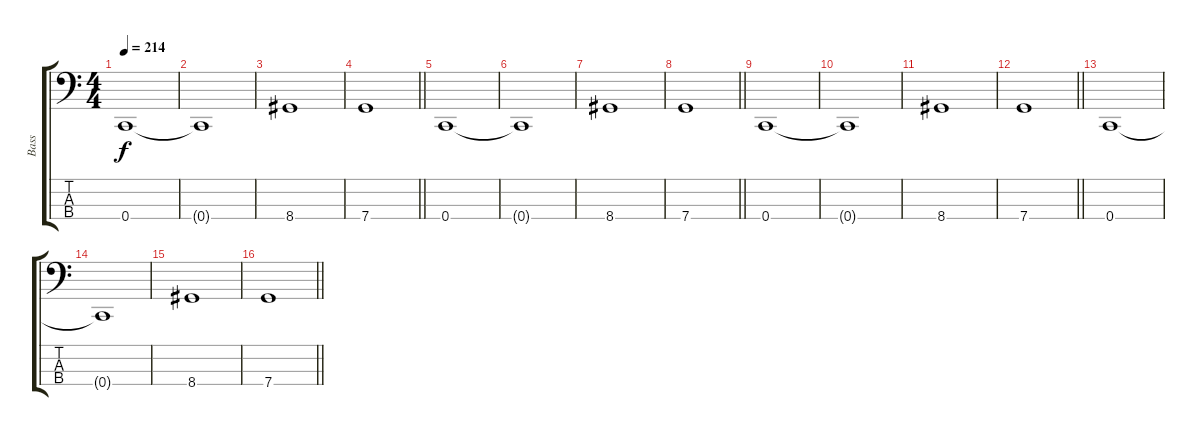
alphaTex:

\track ("Bass" "Bass") {instrument electricbassfinger}
\staff {score tabs}
\tuning (F2 C2 G1 C1) {hide}
\ts (4 4)
\section ("" "")
\tempo 214
\clef f4
\ks c
0.4.1{dy f} |
0.4{t}.1 |
8.4.1 |
\barLineRight lightlight
7.4.1 |
0.4.1 |
0.4{t}.1 |
8.4.1 |
\barLineRight lightlight
7.4.1 |
\section ("" "")
0.4.1 |
0.4{t}.1 |
8.4.1 |
\barLineRight lightlight
7.4.1 |
0.4.1 |
0.4{t}.1 |
8.4.1 |
\barLineRight lightlight
7.4.1
